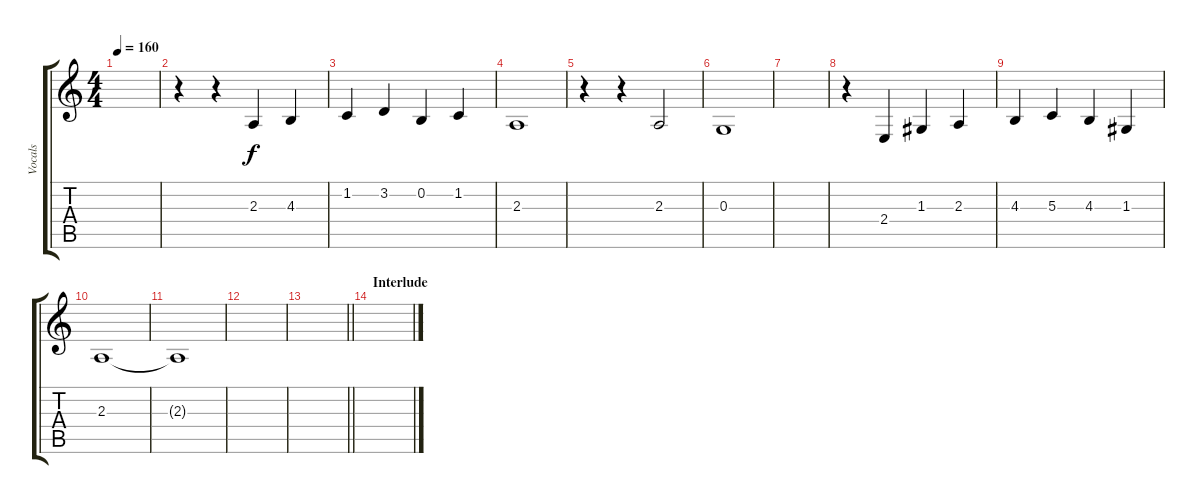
\track ("Vocals" "Vocals") {instrument sopranosax}
\staff {score tabs}
\tuning (E4 B3 G3 D3 A2 E2) {hide}
\ts (4 4)
\tempo 160
\clef g2
\ks c
|
r.4 r.4 2.3.4 4.3.4 |
1.2.4 3.2.4 0.2.4 1.2.4 |
2.3.1 |
r.4 r.4 2.3.2 |
0.3.1 |
|
r.4 2.4.4 1.3.4 2.3.4 |
4.3.4 5.3.4 4.3.4 1.3.4 |
2.3.1 |
2.3{t}.1 |
|
\barLineRight lightlight
|
\section ("" "Interlude ")
